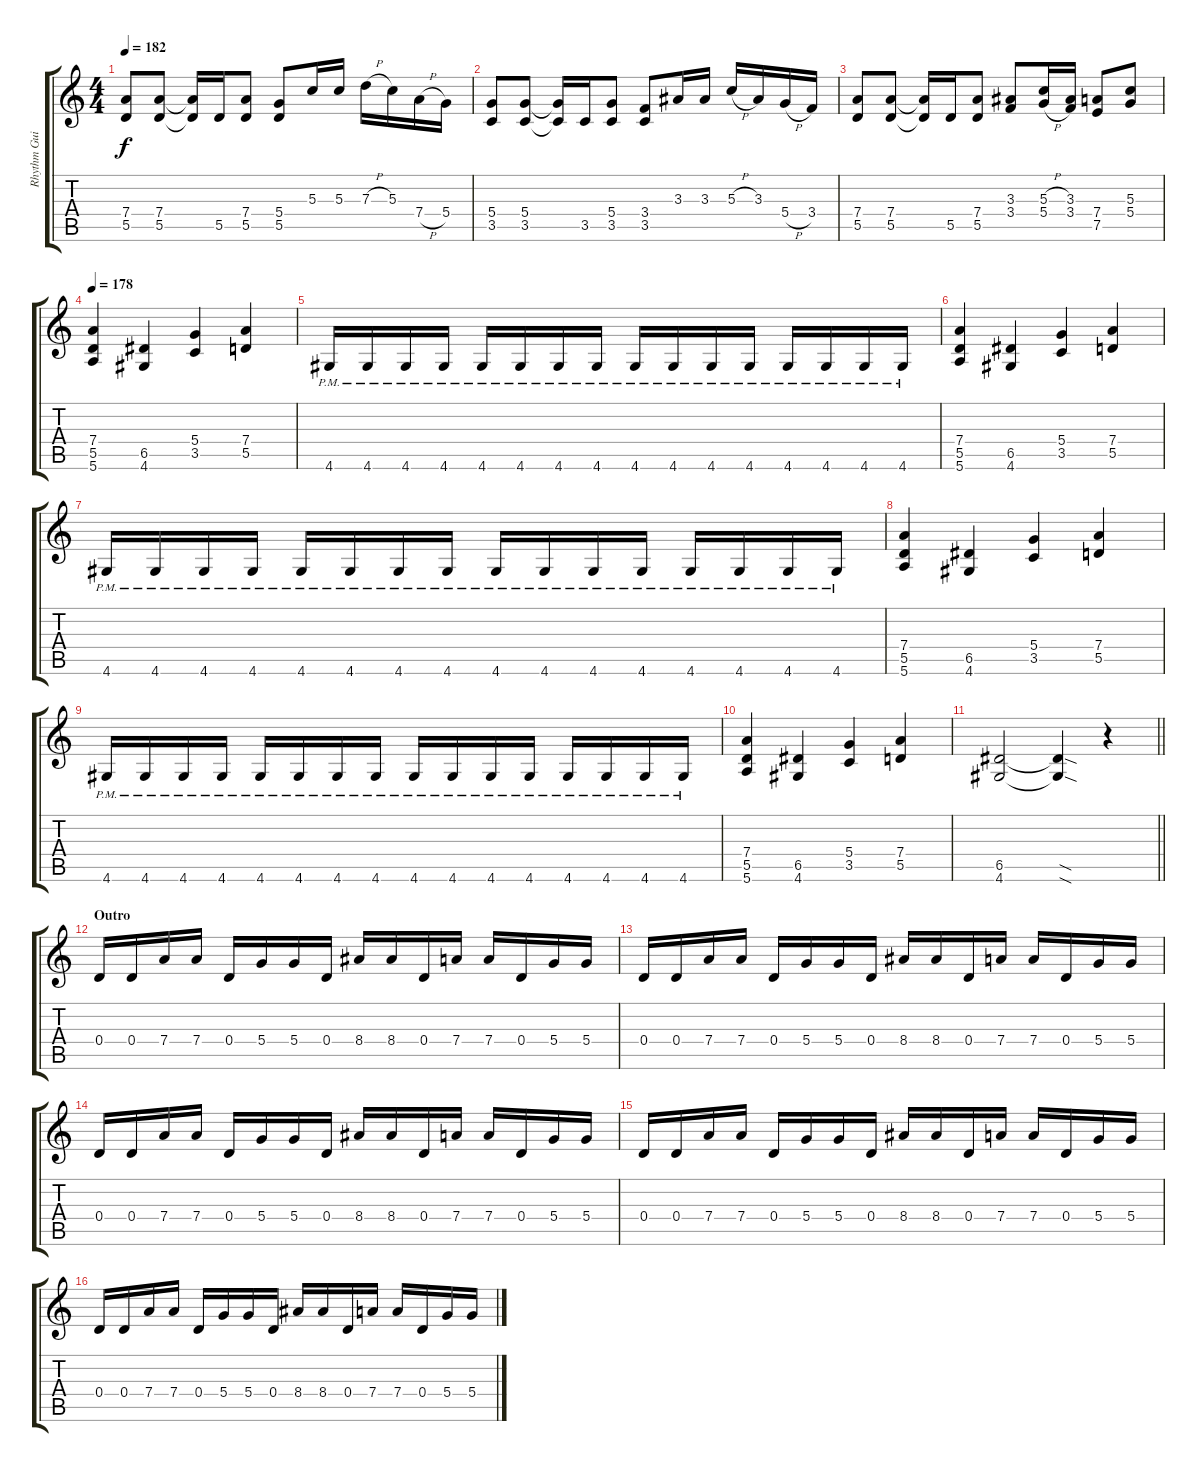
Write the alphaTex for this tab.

\track ("Rhythm Guitar 1" "Rhythm Gui") {instrument distortionguitar}
\staff {score tabs}
\tuning (E4 B3 G3 D3 A2 E2) {hide}
\ts (4 4)
\tempo 182
\clef g2
\ks aminor
(7.4 5.5).8{dy f} (7.4 5.5).8 (7.4{t} 5.5{t}).16 5.5.16 (7.4 5.5).8 (5.4 5.5).8 5.3.16 5.3.16 7.3{h}.16 5.3.16 7.4{h}.16 5.4.16 |
(5.4 3.5).8 (5.4 3.5).8 (5.4{t} 3.5{t}).16 3.5.16 (5.4 3.5).8 (3.4 3.5).8 3.3.16 3.3.16 5.3{h}.16 3.3.16 5.4{h}.16 3.4.16 |
(7.4 5.5).8 (7.4 5.5).8 (7.4{t} 5.5{t}).16 5.5.16 (7.4 5.5).8 (3.3 3.4).8 (5.3{h} 5.4{h}).16 (3.3 3.4).16 (7.4 7.5).8 (5.3 5.4).8 |
\tempo 178
(7.4 5.5 5.6).4 (6.5 4.6).4 (5.4 3.5).4 (7.4 5.5).4 |
4.6{pm}.16 4.6{pm}.16 4.6{pm}.16 4.6{pm}.16 4.6{pm}.16 4.6{pm}.16 4.6{pm}.16 4.6{pm}.16 4.6{pm}.16 4.6{pm}.16 4.6{pm}.16 4.6{pm}.16 4.6{pm}.16 4.6{pm}.16 4.6{pm}.16 4.6{pm}.16 |
(7.4 5.5 5.6).4 (6.5 4.6).4 (5.4 3.5).4 (7.4 5.5).4 |
4.6{pm}.16 4.6{pm}.16 4.6{pm}.16 4.6{pm}.16 4.6{pm}.16 4.6{pm}.16 4.6{pm}.16 4.6{pm}.16 4.6{pm}.16 4.6{pm}.16 4.6{pm}.16 4.6{pm}.16 4.6{pm}.16 4.6{pm}.16 4.6{pm}.16 4.6{pm}.16 |
(7.4 5.5 5.6).4 (6.5 4.6).4 (5.4 3.5).4 (7.4 5.5).4 |
4.6{pm}.16 4.6{pm}.16 4.6{pm}.16 4.6{pm}.16 4.6{pm}.16 4.6{pm}.16 4.6{pm}.16 4.6{pm}.16 4.6{pm}.16 4.6{pm}.16 4.6{pm}.16 4.6{pm}.16 4.6{pm}.16 4.6{pm}.16 4.6{pm}.16 4.6{pm}.16 |
(7.4 5.5 5.6).4 (6.5 4.6).4 (5.4 3.5).4 (7.4 5.5).4 |
\barLineRight lightlight
(6.5 4.6).2 (6.5{sod t} 4.6{sod t}).4 r.4 |
\section ("" "Outro")
0.4.16 0.4.16 7.4.16 7.4.16 0.4.16 5.4.16 5.4.16 0.4.16 8.4.16 8.4.16 0.4.16 7.4.16 7.4.16 0.4.16 5.4.16 5.4.16 |
0.4.16 0.4.16 7.4.16 7.4.16 0.4.16 5.4.16 5.4.16 0.4.16 8.4.16 8.4.16 0.4.16 7.4.16 7.4.16 0.4.16 5.4.16 5.4.16 |
0.4.16 0.4.16 7.4.16 7.4.16 0.4.16 5.4.16 5.4.16 0.4.16 8.4.16 8.4.16 0.4.16 7.4.16 7.4.16 0.4.16 5.4.16 5.4.16 |
0.4.16 0.4.16 7.4.16 7.4.16 0.4.16 5.4.16 5.4.16 0.4.16 8.4.16 8.4.16 0.4.16 7.4.16 7.4.16 0.4.16 5.4.16 5.4.16 |
0.4.16 0.4.16 7.4.16 7.4.16 0.4.16 5.4.16 5.4.16 0.4.16 8.4.16 8.4.16 0.4.16 7.4.16 7.4.16 0.4.16 5.4.16 5.4.16
